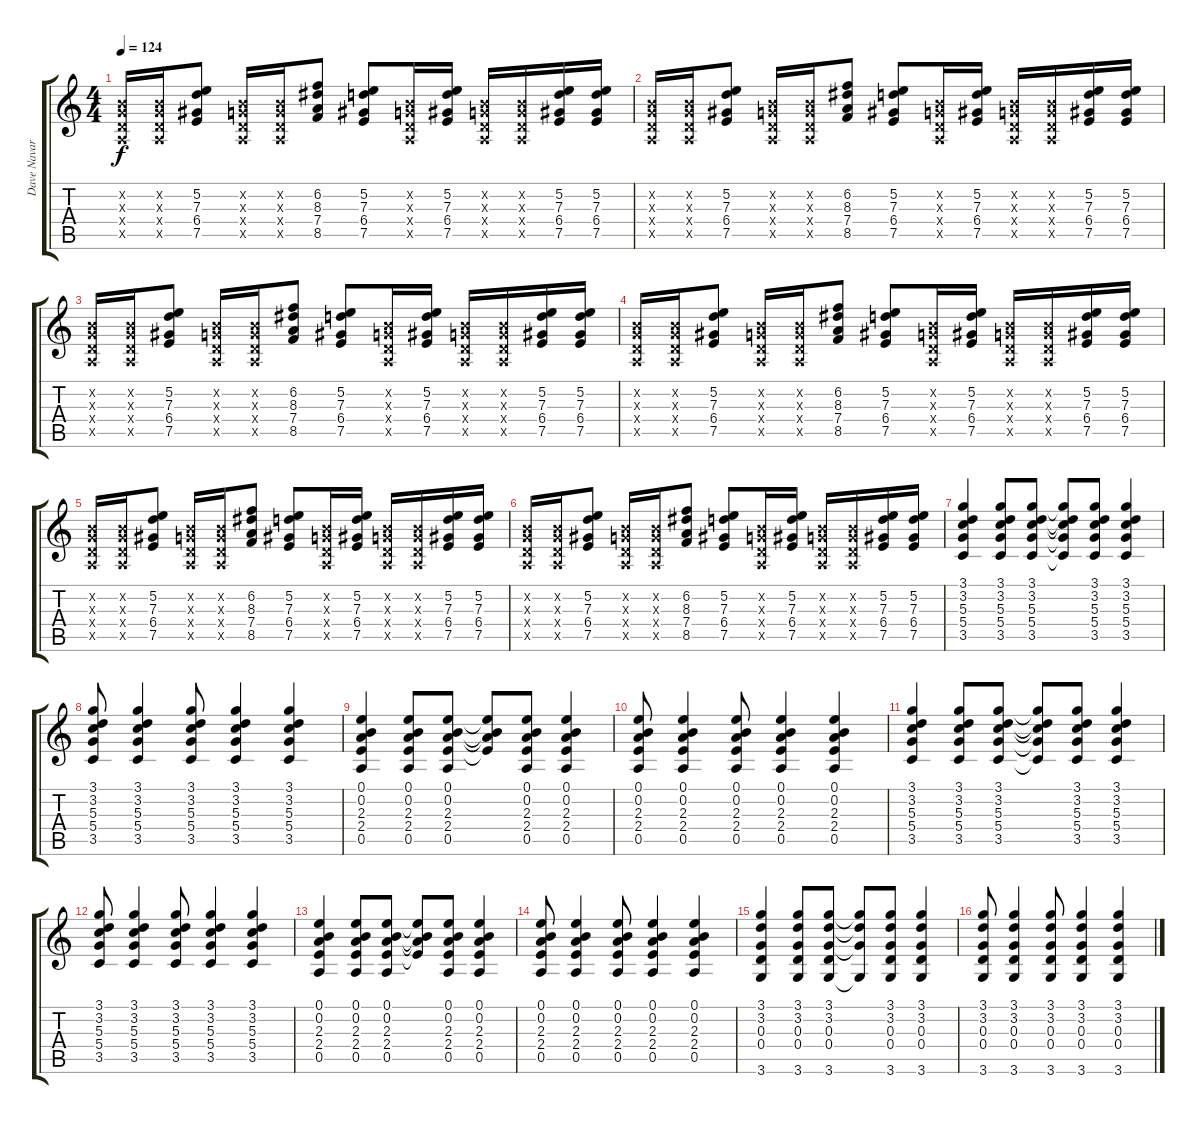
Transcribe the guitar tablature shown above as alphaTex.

\track ("Dave Navarro 3" "Dave Navar") {instrument acousticguitarsteel}
\staff {score tabs}
\tuning (E4 B3 G3 D3 A2 E2) {hide}
\ts (4 4)
\tempo 124
\clef g2
\ks c
(0.2{x} 0.3{x} 0.4{x} 0.5{x}).16{dy f} (0.2{x} 0.3{x} 0.4{x} 0.5{x}).16 (5.2 7.3 6.4 7.5).8 (0.2{x} 0.3{x} 0.4{x} 0.5{x}).16 (0.2{x} 0.3{x} 0.4{x} 0.5{x}).16 (6.2 8.3 7.4 8.5).8 (5.2 7.3 6.4 7.5).8 (0.2{x} 0.3{x} 0.4{x} 0.5{x}).16 (5.2 7.3 6.4 7.5).16 (0.2{x} 0.3{x} 0.4{x} 0.5{x}).16 (0.2{x} 0.3{x} 0.4{x} 0.5{x}).16 (5.2 7.3 6.4 7.5).16 (5.2 7.3 6.4 7.5).16 |
(0.2{x} 0.3{x} 0.4{x} 0.5{x}).16 (0.2{x} 0.3{x} 0.4{x} 0.5{x}).16 (5.2 7.3 6.4 7.5).8 (0.2{x} 0.3{x} 0.4{x} 0.5{x}).16 (0.2{x} 0.3{x} 0.4{x} 0.5{x}).16 (6.2 8.3 7.4 8.5).8 (5.2 7.3 6.4 7.5).8 (0.2{x} 0.3{x} 0.4{x} 0.5{x}).16 (5.2 7.3 6.4 7.5).16 (0.2{x} 0.3{x} 0.4{x} 0.5{x}).16 (0.2{x} 0.3{x} 0.4{x} 0.5{x}).16 (5.2 7.3 6.4 7.5).16 (5.2 7.3 6.4 7.5).16 |
(0.2{x} 0.3{x} 0.4{x} 0.5{x}).16 (0.2{x} 0.3{x} 0.4{x} 0.5{x}).16 (5.2 7.3 6.4 7.5).8 (0.2{x} 0.3{x} 0.4{x} 0.5{x}).16 (0.2{x} 0.3{x} 0.4{x} 0.5{x}).16 (6.2 8.3 7.4 8.5).8 (5.2 7.3 6.4 7.5).8 (0.2{x} 0.3{x} 0.4{x} 0.5{x}).16 (5.2 7.3 6.4 7.5).16 (0.2{x} 0.3{x} 0.4{x} 0.5{x}).16 (0.2{x} 0.3{x} 0.4{x} 0.5{x}).16 (5.2 7.3 6.4 7.5).16 (5.2 7.3 6.4 7.5).16 |
(0.2{x} 0.3{x} 0.4{x} 0.5{x}).16 (0.2{x} 0.3{x} 0.4{x} 0.5{x}).16 (5.2 7.3 6.4 7.5).8 (0.2{x} 0.3{x} 0.4{x} 0.5{x}).16 (0.2{x} 0.3{x} 0.4{x} 0.5{x}).16 (6.2 8.3 7.4 8.5).8 (5.2 7.3 6.4 7.5).8 (0.2{x} 0.3{x} 0.4{x} 0.5{x}).16 (5.2 7.3 6.4 7.5).16 (0.2{x} 0.3{x} 0.4{x} 0.5{x}).16 (0.2{x} 0.3{x} 0.4{x} 0.5{x}).16 (5.2 7.3 6.4 7.5).16 (5.2 7.3 6.4 7.5).16 |
(0.2{x} 0.3{x} 0.4{x} 0.5{x}).16 (0.2{x} 0.3{x} 0.4{x} 0.5{x}).16 (5.2 7.3 6.4 7.5).8 (0.2{x} 0.3{x} 0.4{x} 0.5{x}).16 (0.2{x} 0.3{x} 0.4{x} 0.5{x}).16 (6.2 8.3 7.4 8.5).8 (5.2 7.3 6.4 7.5).8 (0.2{x} 0.3{x} 0.4{x} 0.5{x}).16 (5.2 7.3 6.4 7.5).16 (0.2{x} 0.3{x} 0.4{x} 0.5{x}).16 (0.2{x} 0.3{x} 0.4{x} 0.5{x}).16 (5.2 7.3 6.4 7.5).16 (5.2 7.3 6.4 7.5).16 |
(0.2{x} 0.3{x} 0.4{x} 0.5{x}).16 (0.2{x} 0.3{x} 0.4{x} 0.5{x}).16 (5.2 7.3 6.4 7.5).8 (0.2{x} 0.3{x} 0.4{x} 0.5{x}).16 (0.2{x} 0.3{x} 0.4{x} 0.5{x}).16 (6.2 8.3 7.4 8.5).8 (5.2 7.3 6.4 7.5).8 (0.2{x} 0.3{x} 0.4{x} 0.5{x}).16 (5.2 7.3 6.4 7.5).16 (0.2{x} 0.3{x} 0.4{x} 0.5{x}).16 (0.2{x} 0.3{x} 0.4{x} 0.5{x}).16 (5.2 7.3 6.4 7.5).16 (5.2 7.3 6.4 7.5).16 |
(3.1 3.2 5.3 5.4 3.5).4 (3.1 3.2 5.3 5.4 3.5).8 (3.1 3.2 5.3 5.4 3.5).8 (3.1{t} 3.2{t} 5.3{t} 5.4{t} 3.5{t}).8 (3.1 3.2 5.3 5.4 3.5).8 (3.1 3.2 5.3 5.4 3.5).4 |
(3.1 3.2 5.3 5.4 3.5).8 (3.1 3.2 5.3 5.4 3.5).4 (3.1 3.2 5.3 5.4 3.5).8 (3.1 3.2 5.3 5.4 3.5).4 (3.1 3.2 5.3 5.4 3.5).4 |
(0.1 0.2 2.3 2.4 0.5).4 (0.1 0.2 2.3 2.4 0.5).8 (0.1 0.2 2.3 2.4 0.5).8 (0.1{t} 0.2{t} 2.3{t} 2.4{t}).8 (0.1 0.2 2.3 2.4 0.5).8 (0.1 0.2 2.3 2.4 0.5).4 |
(0.1 0.2 2.3 2.4 0.5).8 (0.1 0.2 2.3 2.4 0.5).4 (0.1 0.2 2.3 2.4 0.5).8 (0.1 0.2 2.3 2.4 0.5).4 (0.1 0.2 2.3 2.4 0.5).4 |
(3.1 3.2 5.3 5.4 3.5).4 (3.1 3.2 5.3 5.4 3.5).8 (3.1 3.2 5.3 5.4 3.5).8 (3.1{t} 3.2{t} 5.3{t} 5.4{t} 3.5{t}).8 (3.1 3.2 5.3 5.4 3.5).8 (3.1 3.2 5.3 5.4 3.5).4 |
(3.1 3.2 5.3 5.4 3.5).8 (3.1 3.2 5.3 5.4 3.5).4 (3.1 3.2 5.3 5.4 3.5).8 (3.1 3.2 5.3 5.4 3.5).4 (3.1 3.2 5.3 5.4 3.5).4 |
(0.1 0.2 2.3 2.4 0.5).4 (0.1 0.2 2.3 2.4 0.5).8 (0.1 0.2 2.3 2.4 0.5).8 (0.1{t} 0.2{t} 2.3{t} 2.4{t}).8 (0.1 0.2 2.3 2.4 0.5).8 (0.1 0.2 2.3 2.4 0.5).4 |
(0.1 0.2 2.3 2.4 0.5).8 (0.1 0.2 2.3 2.4 0.5).4 (0.1 0.2 2.3 2.4 0.5).8 (0.1 0.2 2.3 2.4 0.5).4 (0.1 0.2 2.3 2.4 0.5).4 |
(3.1 3.2 0.3 0.4 3.6).4 (3.1 3.2 0.3 0.4 3.6).8 (3.1 3.2 0.3 0.4 3.6).8 (3.1{t} 3.2{t} 0.3{t} 3.6{t}).8 (3.1 3.2 0.3 0.4 3.6).8 (3.1 3.2 0.3 0.4 3.6).4 |
(3.1 3.2 0.3 0.4 3.6).8 (3.1 3.2 0.3 0.4 3.6).4 (3.1 3.2 0.3 0.4 3.6).8 (3.1 3.2 0.3 0.4 3.6).4 (3.1 3.2 0.3 0.4 3.6).4
